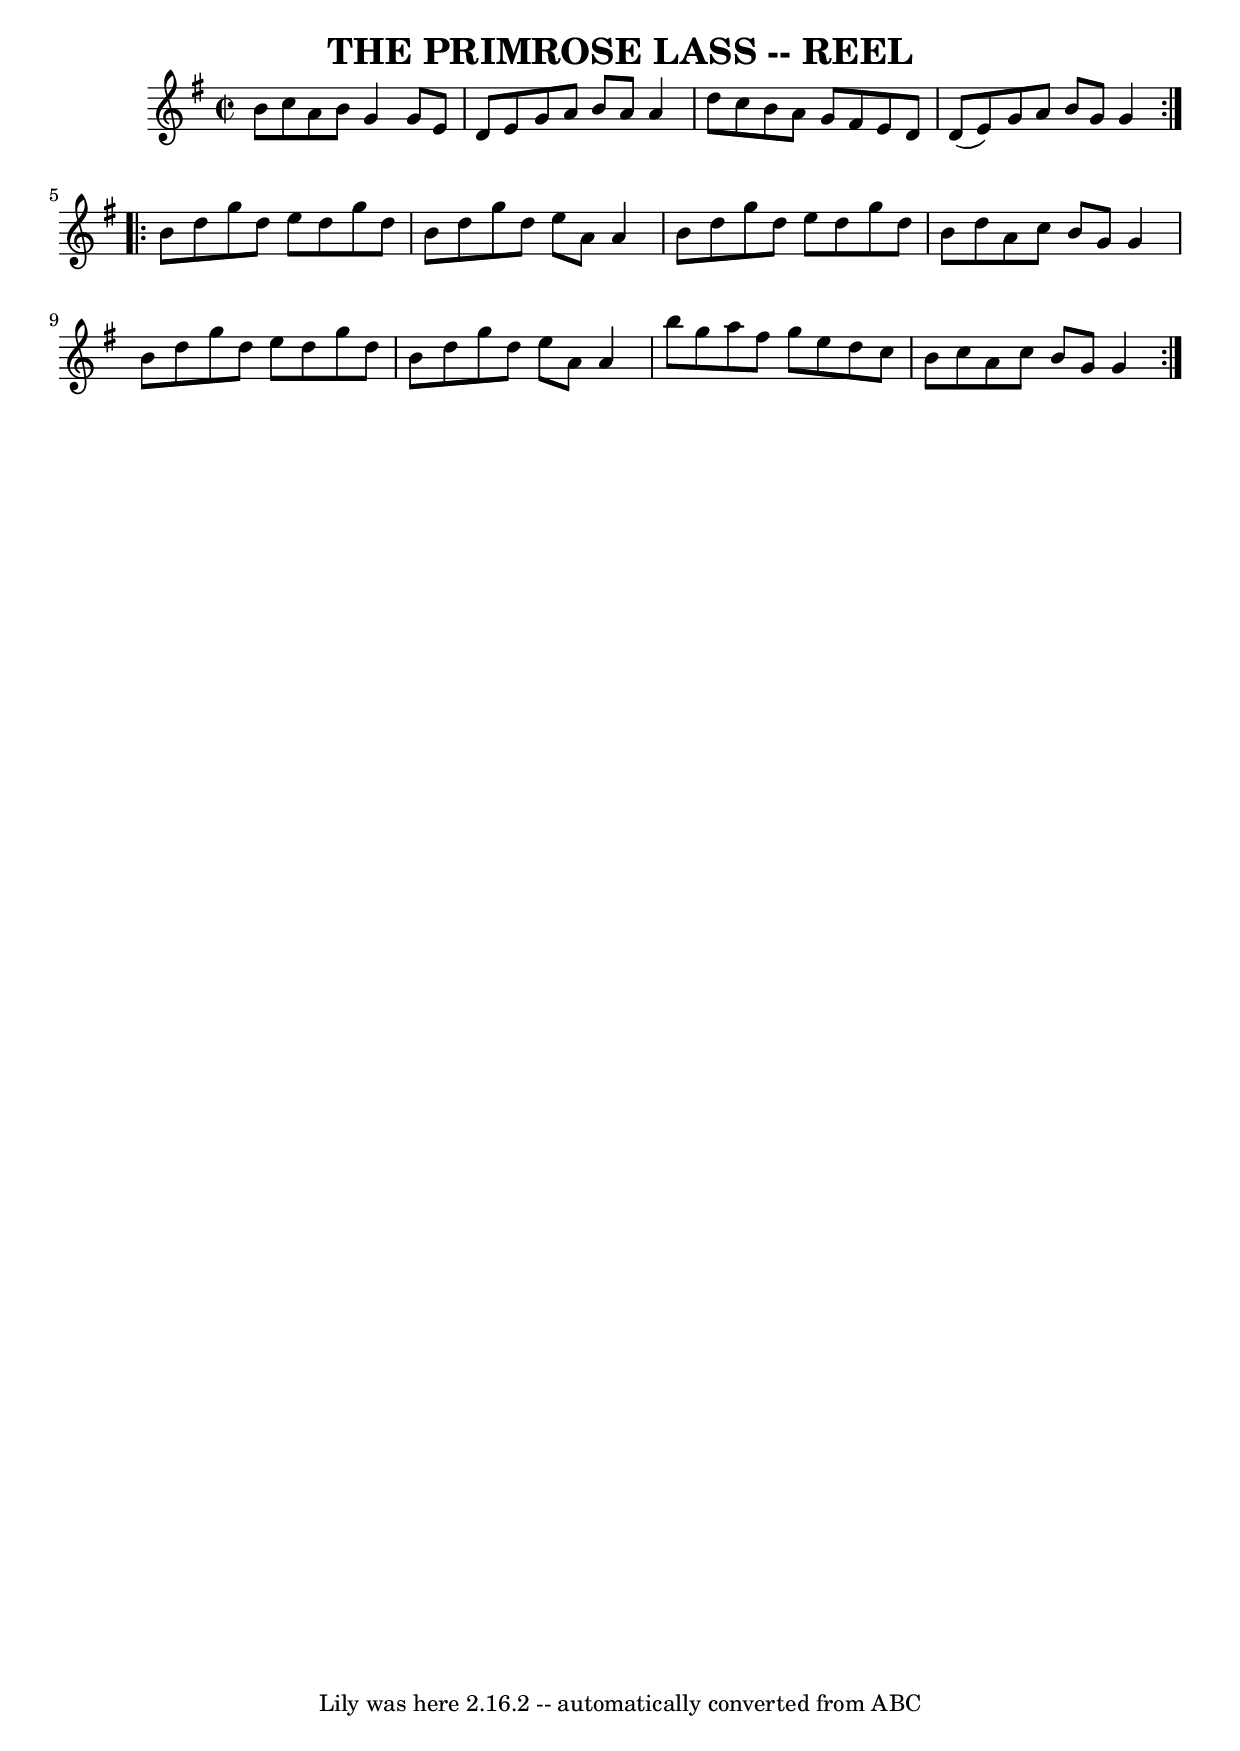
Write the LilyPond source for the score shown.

\version "2.16.2"
\include "Mammoth.ily"
\header {
  %% book = "Ryan's Mammoth Collection of Fiddle Tunes"
  crossRefNumber = "1"
  footnotes = ""
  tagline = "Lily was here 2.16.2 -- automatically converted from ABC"
  title = "THE PRIMROSE LASS -- REEL"

}
voicedefault =  {



  \repeat volta 2 {

    \override Staff.TimeSignature #'style = #'C
    \time 2/2      \key g \major  |
    b'8 c''8 a'8 b'8 g'4 g'8      e'8     |
    d'8 e'8 g'8 a'8 b'8 a'8 a'4    |
         d''8 c''8 b'8 a'8 g'8 fis'8 e'8 d'8     |
    d'8 (
    e'8) g'8 a'8 b'8 g'8 g'4    
  }     
  \repeat volta 2 {
    b'8         d''8 g''8 d''8 e''8 d''8 g''8 d''8     |
    b'8 d''8       g''8 d''8 e''8 a'8 a'4     |
    b'8 d''8 g''8 d''8       e''8 d''8 g''8 d''8     |
    b'8 d''8 a'8 c''8 b'8       g'8 g'4         |
    b'8 d''8 g''8 d''8 e''8 d''8         g''8 d''8     |
    b'8 d''8 g''8 d''8 e''8 a'8 a'4     |
    b''8 g''8 a''8 fis''8 g''8 e''8 d''8 c''8     |
    b'8 c''8 a'8 c''8 b'8 g'8 g'4    
  }   

}

\score{
  <<

    \context Staff="default"
    {
      \voicedefault 
      
    }

  >>
  \layout {
    
  }
  \midi {
  }

}
